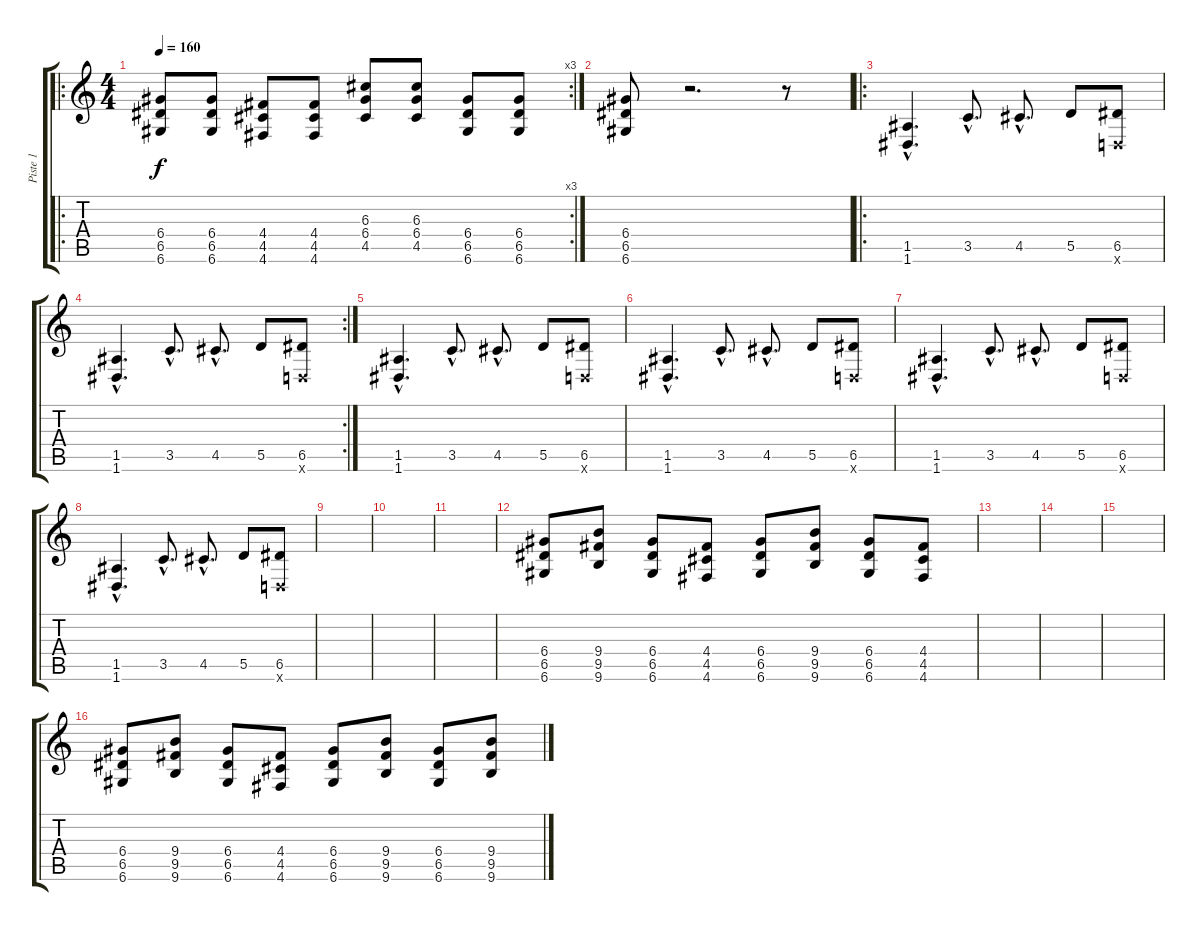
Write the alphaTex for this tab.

\track ("Piste 1" "Piste 1") {instrument distortionguitar}
\staff {score tabs}
\tuning (E4 B3 G3 D3 A2 D2) {hide}
\ro
\rc 3
\ts (4 4)
\tempo 160
\clef g2
\ks c
(6.4 6.5 6.6).8{dy f instrument distortionguitar} (6.4 6.5 6.6).8 (4.4 4.5 4.6).8 (4.4 4.5 4.6).8 (6.3 6.4 4.5).8 (6.3 6.4 4.5).8 (6.4 6.5 6.6).8 (6.4 6.5 6.6).8 |
(6.4 6.5 6.6).8 r.2{d} r.8 |
\ro
(1.5{hac} 1.6{hac}).4{d} 3.5{hac}.8{d} 4.5{hac}.8{d} 5.5.8 (6.5 0.6{x}).8 |
\rc 2
(1.5{hac} 1.6{hac}).4{d} 3.5{hac}.8{d} 4.5{hac}.8{d} 5.5.8 (6.5 0.6{x}).8 |
(1.5{hac} 1.6{hac}).4{d} 3.5{hac}.8{d} 4.5{hac}.8{d} 5.5.8 (6.5 0.6{x}).8 |
(1.5{hac} 1.6{hac}).4{d} 3.5{hac}.8{d} 4.5{hac}.8{d} 5.5.8 (6.5 0.6{x}).8 |
(1.5{hac} 1.6{hac}).4{d} 3.5{hac}.8{d} 4.5{hac}.8{d} 5.5.8 (6.5 0.6{x}).8 |
(1.5{hac} 1.6{hac}).4{d} 3.5{hac}.8{d} 4.5{hac}.8{d} 5.5.8 (6.5 0.6{x}).8 |
|
|
|
(6.4 6.5 6.6).8 (9.4 9.5 9.6).8 (6.4 6.5 6.6).8 (4.4 4.5 4.6).8 (6.4 6.5 6.6).8 (9.4 9.5 9.6).8 (6.4 6.5 6.6).8 (4.4 4.5 4.6).8 |
|
|
|
(6.4 6.5 6.6).8 (9.4 9.5 9.6).8 (6.4 6.5 6.6).8 (4.4 4.5 4.6).8 (6.4 6.5 6.6).8 (9.4 9.5 9.6).8 (6.4 6.5 6.6).8 (9.4 9.5 9.6).8
